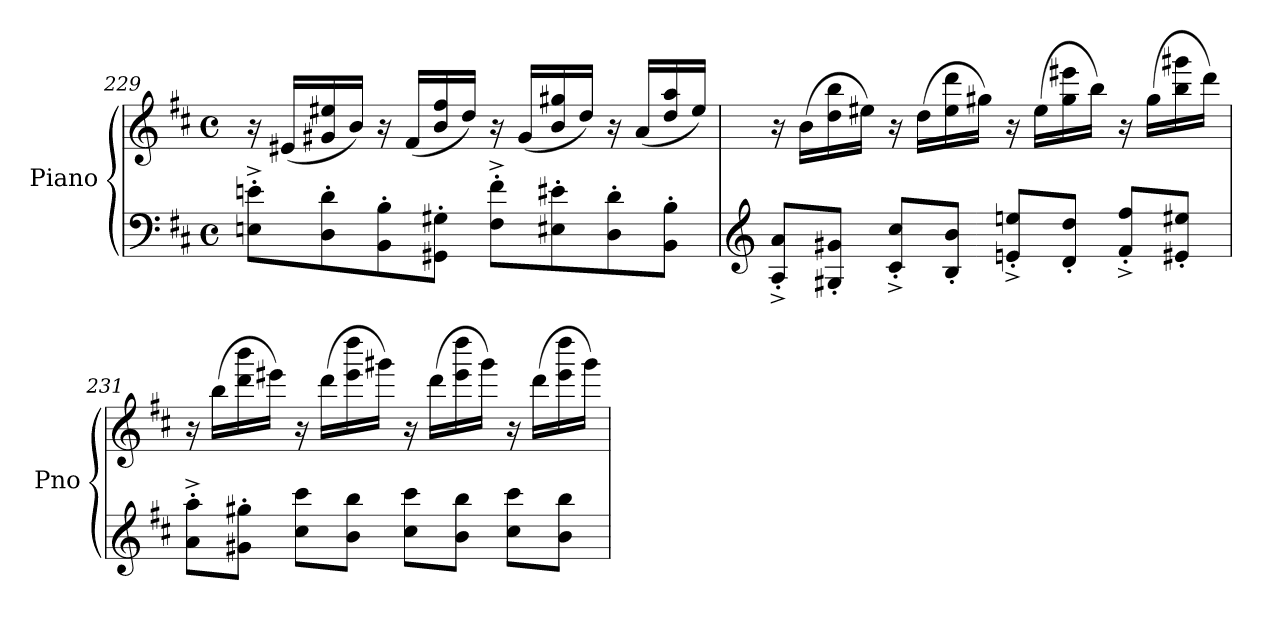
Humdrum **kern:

**kern	**kern
*part1	*part1
*staff2	*staff1
*I"Piano	*
*I'Pno	*
*clefF4	*clefG2
*k[f#c#]	*k[f#c#]
*M4/4	*M4/4
*met(c)	*met(c)
=229	=229
8En\'^ 8en\'^L	16r
.	(16e#X/LL
8D\' 8d\'	16g#X/ 16ee#X/
.	16b/JJ)
8BB\' 8B\'	16r
.	(16f#/LL
8GG#X\' 8G#X\'J	16b/ 16ff#/
.	16dd/JJ)
8F#\'^ 8f#\'^L	16r
.	(16g#/LL
8E#X\' 8e#X\'	16b/ 16gg#X/
.	16dd/JJ)
8D\' 8d\'	16r
.	(16a/LL
8BB\' 8B\'J	16dd/ 16aa/
.	16ee#/JJ)
!!LO:LB:g=z
=230	=230
*clefG2	*
8A/'^ 8a/'^L	16r
.	(16b\LL
8G#X/' 8g#X/'J	16dd\ 16bb\
.	16ee#X\JJ)
8c#/'^ 8cc#/'^L	16r
.	(16dd\LL
8B/' 8b/'J	16ee#\ 16ddd\
.	16gg#X\JJ)
8en/'^ 8een/'^L	16r
.	(16ee#\LL
8d/' 8dd/'J	16gg#\ 16eee#X\
.	16bb\JJ)
8f#/'^ 8ff#/'^L	16r
.	(16gg#\LL
8e#X/' 8ee#X/'J	16bb\ 16ggg#X\
.	16ddd\JJ)
=231	=231
8a\'^ 8aa\'^L	16r
.	(16bb\LL
8g#X\' 8gg#X\'J	16ddd\ 16bbb\
.	16eee#X\JJ)
8cc#\ 8ccc#\L	16r
.	(16ddd\LL
8b\ 8bb\J	16eee#\ 16dddd\
.	16ggg#X\JJ)
8cc#\ 8ccc#\L	16r
.	(16ddd\LL
8b\ 8bb\J	16eee#\ 16dddd\
.	16ggg#\JJ)
8cc#\ 8ccc#\L	16r
.	(16ddd\LL
8b\ 8bb\J	16eee#\ 16dddd\
.	16ggg#\JJ)
=	=
*-	*-
